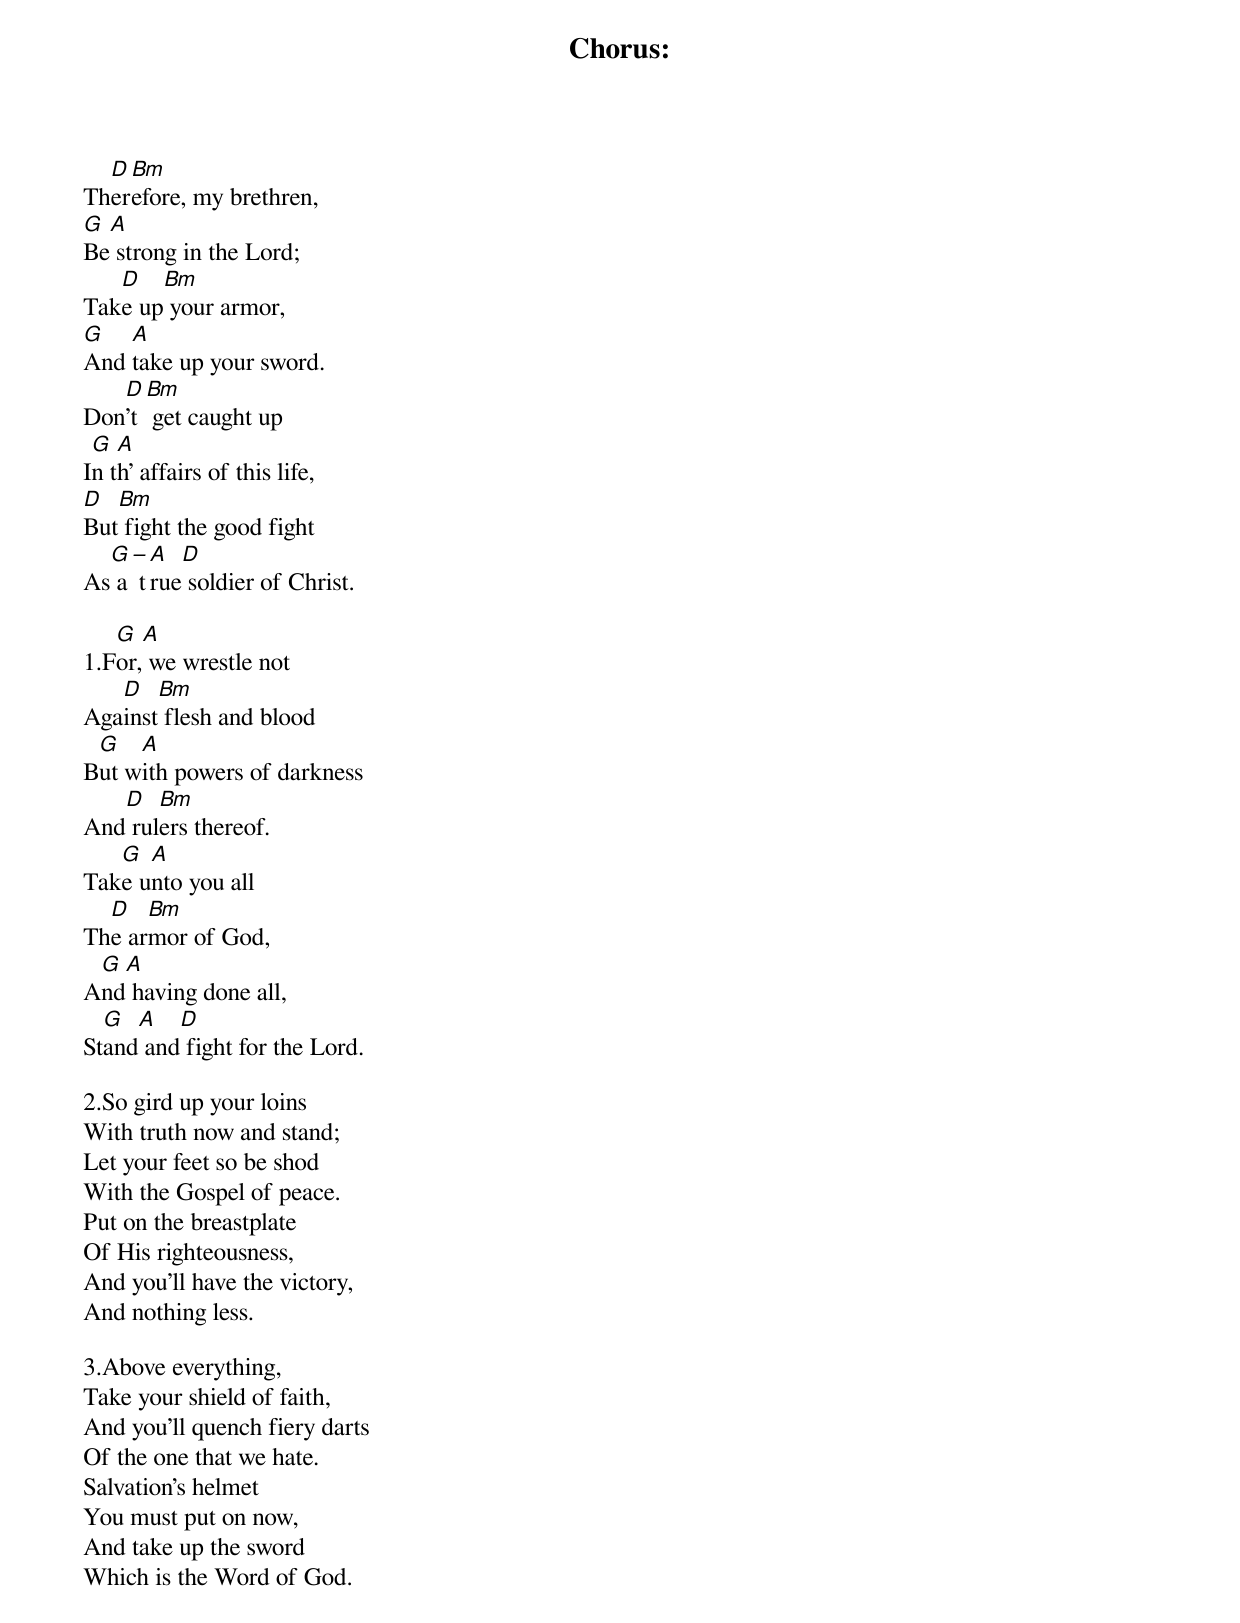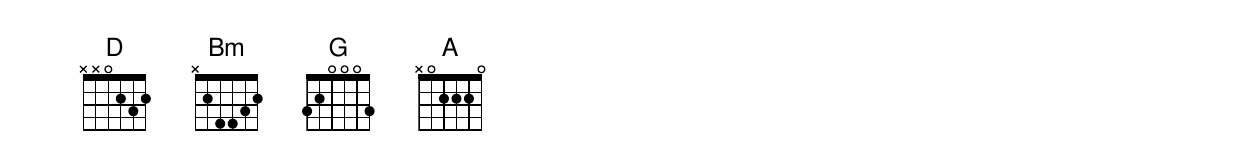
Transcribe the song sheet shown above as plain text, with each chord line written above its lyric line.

Chorus:
  D Bm
Therefore, my brethren,
G A
Be strong in the Lord;
   D   Bm
Take up your armor,
G   A
And take up your sword.
   D Bm
Don’t get caught up
 G  A
In th’ affairs of this life,
D  Bm
But fight the good fight
  G – A  D
As a true soldier of Christ.

   G  A
1.For, we wrestle not
   D   Bm
Against flesh and blood
 G   A
But with powers of darkness
   D   Bm
And rulers thereof.
   G  A
Take unto you all
  D   Bm
The armor of God,
 G A
And having done all,
  G  A   D
Stand and fight for the Lord.

2.So gird up your loins
With truth now and stand;
Let your feet so be shod
With the Gospel of peace.
Put on the breastplate
Of His righteousness,
And you’ll have the victory,
And nothing less.

3.Above everything,
Take your shield of faith,
And you’ll quench fiery darts
Of the one that we hate.
Salvation’s helmet
You must put on now,
And take up the sword
Which is the Word of God.
